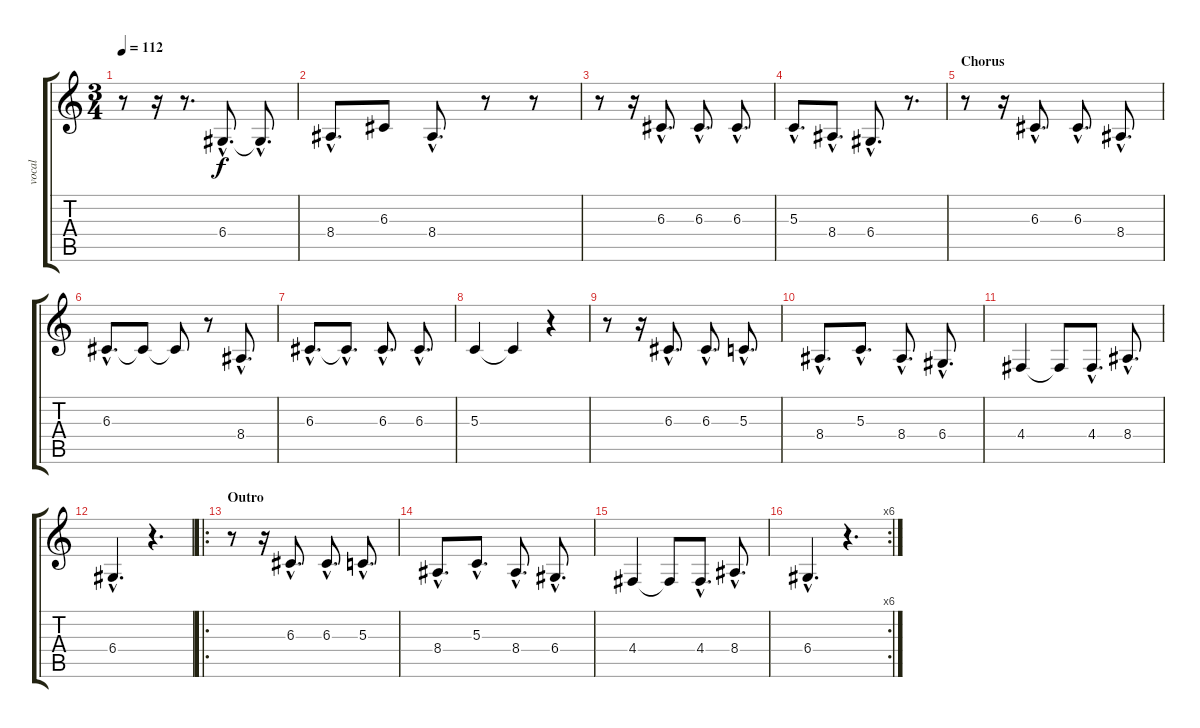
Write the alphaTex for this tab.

\track ("vocal" "vocal") {instrument brightacousticpiano}
\staff {score tabs}
\tuning (E4 B3 G3 D3 A2 E2) {hide}
\ts (3 4)
\tempo 112
\clef g2
\ks c
r.8{dy f} r.16 r.8{d} 6.4{hac}.8{d} 6.4{hac t}.8{d} |
8.4{hac}.8{d} 6.3.8 8.4{hac}.8{d} r.8 r.8 |
r.8 r.16 6.3{hac}.8{d} 6.3{hac}.8{d} 6.3{hac}.8{d} |
5.3{hac}.8{d} 8.4{hac}.8{d} 6.4{hac}.8{d} r.8{d} |
\section ("" "Chorus")
r.8 r.16 6.3{hac}.8{d} 6.3{hac}.8{d} 8.4{hac}.8{d} |
6.3{hac}.8{d} 6.3{t}.8 6.3{t}.8 r.8 8.4{hac}.8{d} |
6.3{hac}.8{d} 6.3{hac t}.8{d} 6.3{hac}.8{d} 6.3{hac}.8{d} |
5.3.4 5.3{t}.4 r.4 |
r.8 r.16 6.3{hac}.8{d} 6.3{hac}.8{d} 5.3{hac}.8{d} |
8.4{hac}.8{d} 5.3{hac}.8{d} 8.4{hac}.8{d} 6.4{hac}.8{d} |
4.4.4 4.4{t}.8 4.4{hac}.8{d} 8.4{hac}.8{d} |
6.4{hac}.4{d} r.4{d} |
\ro
\section ("" "Outro")
r.8 r.16 6.3{hac}.8{d} 6.3{hac}.8{d} 5.3{hac}.8{d} |
8.4{hac}.8{d} 5.3{hac}.8{d} 8.4{hac}.8{d} 6.4{hac}.8{d} |
4.4.4 4.4{t}.8 4.4{hac}.8{d} 8.4{hac}.8{d} |
\rc 6
6.4{hac}.4{d} r.4{d}
